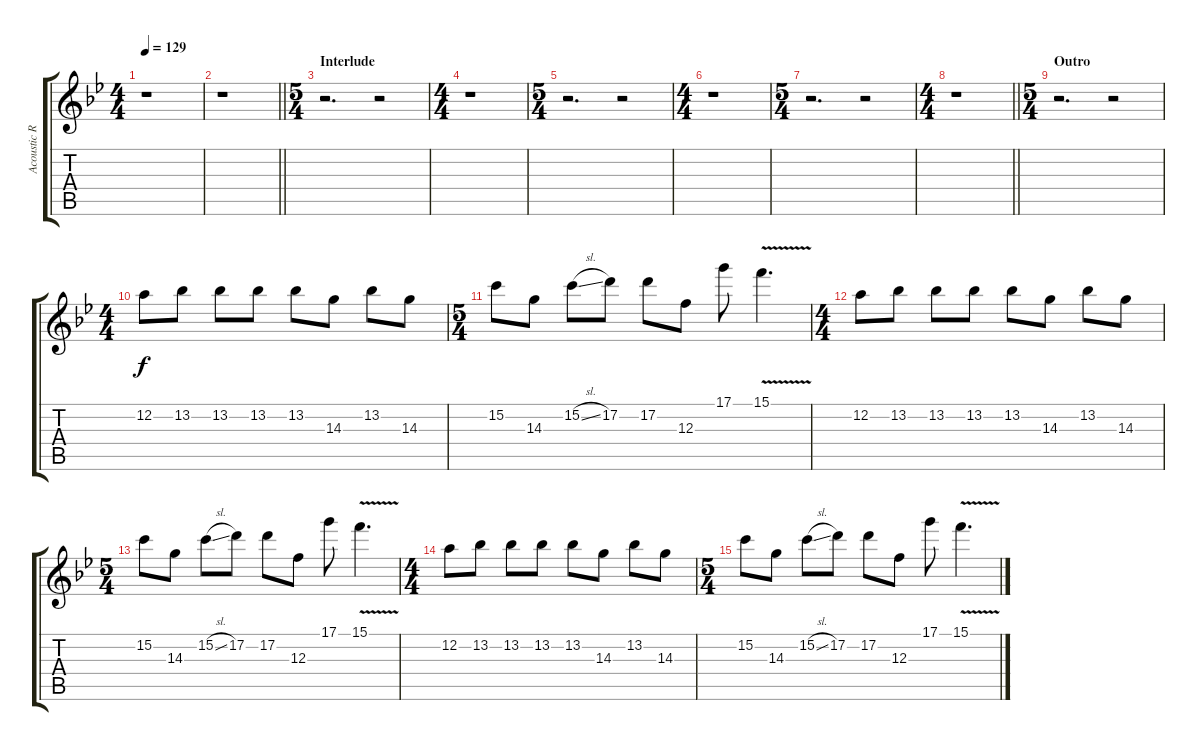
\track ("Acoustic Right" "Acoustic R") {instrument acousticguitarsteel}
\staff {score tabs}
\tuning (D4 A3 F3 C3 G2 D2) {hide}
\ts (4 4)
\tempo 129
\clef g2
\ks bb
r.1{dy mf} |
\barLineRight lightlight
r.1 |
\ts (5 4)
\section ("" "Interlude")
r.2{d} r.2 |
\ts (4 4)
r.1 |
\ts (5 4)
r.2{d} r.2 |
\ts (4 4)
r.1 |
\ts (5 4)
r.2{d} r.2 |
\ts (4 4)
\barLineRight lightlight
r.1 |
\ts (5 4)
\section ("" "Outro")
r.2{d} r.2 |
\ts (4 4)
12.2.8{dy f instrument overdrivenguitar} 13.2.8 13.2.8 13.2.8 13.2.8 14.3.8 13.2.8 14.3.8 |
\ts (5 4)
15.2.8 14.3.8 15.2{sl}.8 17.2.8 17.2.8 12.3.8 17.1.8 15.1{v}.4{d} |
\ts (4 4)
12.2.8 13.2.8 13.2.8 13.2.8 13.2.8 14.3.8 13.2.8 14.3.8 |
\ts (5 4)
15.2.8 14.3.8 15.2{sl}.8 17.2.8 17.2.8 12.3.8 17.1.8 15.1{v}.4{d} |
\ts (4 4)
12.2.8 13.2.8 13.2.8 13.2.8 13.2.8 14.3.8 13.2.8 14.3.8 |
\ts (5 4)
15.2.8 14.3.8 15.2{sl}.8 17.2.8 17.2.8 12.3.8 17.1.8 15.1{v}.4{d}
